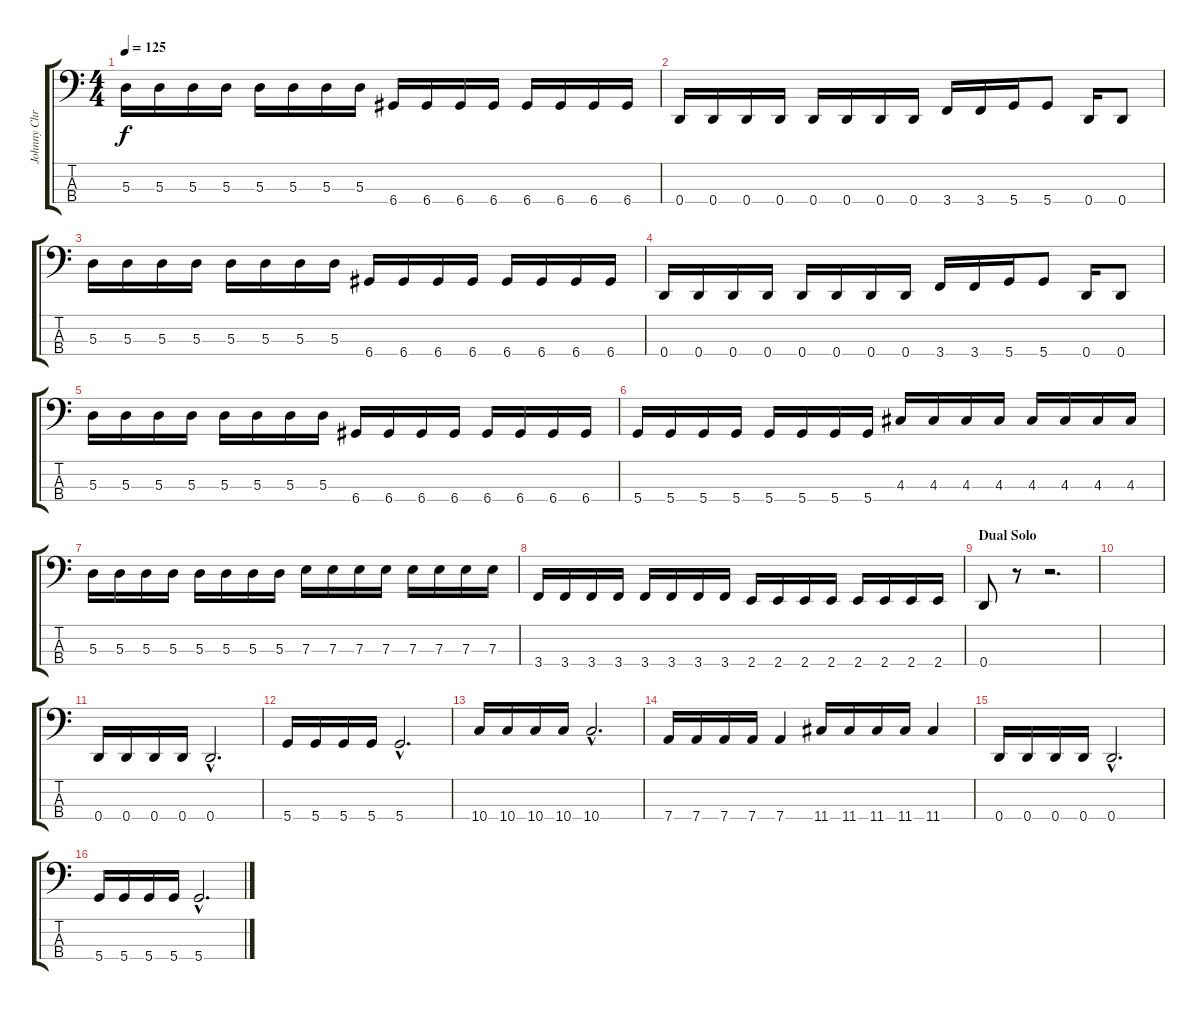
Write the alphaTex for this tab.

\track ("Johnny Christ" "Johnny Chr") {instrument electricbasspick}
\staff {score tabs}
\tuning (G2 D2 A1 D1) {hide}
\ts (4 4)
\tempo 125
\clef f4
\ks c
5.3.16{dy f} 5.3.16 5.3.16 5.3.16 5.3.16 5.3.16 5.3.16 5.3.16 6.4.16 6.4.16 6.4.16 6.4.16 6.4.16 6.4.16 6.4.16 6.4.16 |
0.4.16 0.4.16 0.4.16 0.4.16 0.4.16 0.4.16 0.4.16 0.4.16 3.4.16 3.4.16 5.4.16 5.4.8 0.4.16 0.4.8 |
5.3.16 5.3.16 5.3.16 5.3.16 5.3.16 5.3.16 5.3.16 5.3.16 6.4.16 6.4.16 6.4.16 6.4.16 6.4.16 6.4.16 6.4.16 6.4.16 |
0.4.16 0.4.16 0.4.16 0.4.16 0.4.16 0.4.16 0.4.16 0.4.16 3.4.16 3.4.16 5.4.16 5.4.8 0.4.16 0.4.8 |
5.3.16 5.3.16 5.3.16 5.3.16 5.3.16 5.3.16 5.3.16 5.3.16 6.4.16 6.4.16 6.4.16 6.4.16 6.4.16 6.4.16 6.4.16 6.4.16 |
5.4.16 5.4.16 5.4.16 5.4.16 5.4.16 5.4.16 5.4.16 5.4.16 4.3.16 4.3.16 4.3.16 4.3.16 4.3.16 4.3.16 4.3.16 4.3.16 |
5.3.16 5.3.16 5.3.16 5.3.16 5.3.16 5.3.16 5.3.16 5.3.16 7.3.16 7.3.16 7.3.16 7.3.16 7.3.16 7.3.16 7.3.16 7.3.16 |
3.4.16 3.4.16 3.4.16 3.4.16 3.4.16 3.4.16 3.4.16 3.4.16 2.4.16 2.4.16 2.4.16 2.4.16 2.4.16 2.4.16 2.4.16 2.4.16 |
\section ("" "Dual Solo")
0.4.8 r.8 r.2{d} |
|
0.4.16 0.4.16 0.4.16 0.4.16 0.4{hac}.2{d} |
5.4.16 5.4.16 5.4.16 5.4.16 5.4{hac}.2{d} |
10.4.16 10.4.16 10.4.16 10.4.16 10.4{hac}.2{d} |
7.4.16 7.4.16 7.4.16 7.4.16 7.4.4 11.4.16 11.4.16 11.4.16 11.4.16 11.4.4 |
0.4.16 0.4.16 0.4.16 0.4.16 0.4{hac}.2{d} |
5.4.16 5.4.16 5.4.16 5.4.16 5.4{hac}.2{d}
